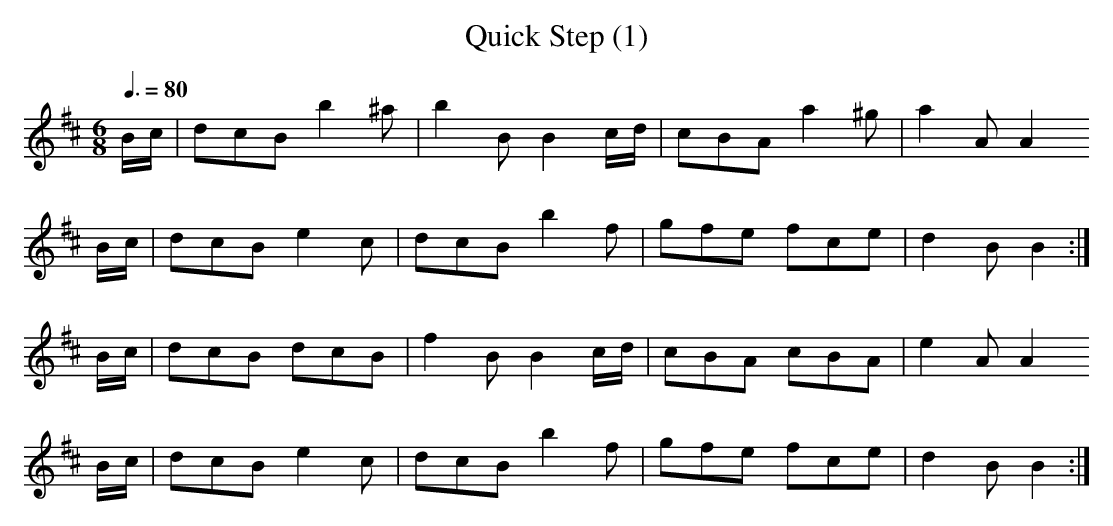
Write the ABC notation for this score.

X:1
T:Quick Step (1)
M:6/8
L:1/8
Q:3/8=80
K:B Minor
B/c/|dcB b2^a|b2B B2c/d/|cBA a2^g|a2A A2
B/c/|dcB e2c |dcB b2f   |gfe fce |d2B B2:|
B/c/|dcB dcB |f2B B2c/d/|cBA cBA |e2A A2
B/c/|dcB e2c |dcB b2f   |gfe fce |d2B B2:|
